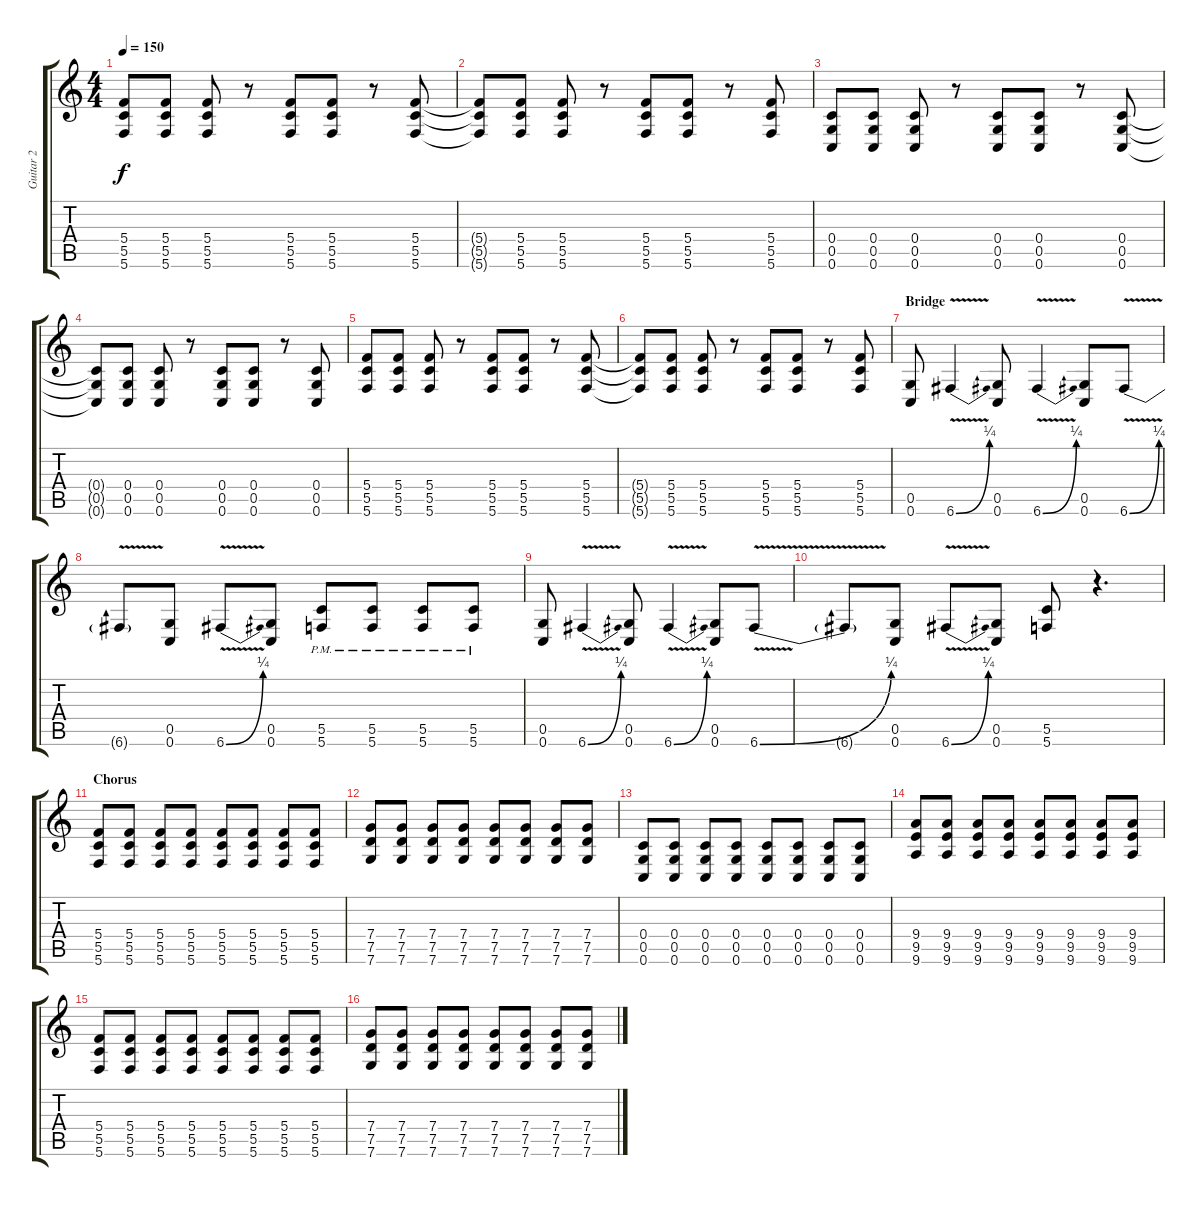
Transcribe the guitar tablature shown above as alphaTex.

\track ("Guitar 2" "Guitar 2") {instrument overdrivenguitar}
\staff {score tabs}
\tuning (D4 A3 F3 C3 G2 C2) {hide}
\ts (4 4)
\tempo 150
\clef g2
\ks c
(5.4 5.5 5.6).8{dy f} (5.4 5.5 5.6).8 (5.4 5.5 5.6).8 r.8 (5.4 5.5 5.6).8 (5.4 5.5 5.6).8 r.8 (5.4 5.5 5.6).8 |
(5.4{t} 5.5{t} 5.6{t}).8 (5.4 5.5 5.6).8 (5.4 5.5 5.6).8 r.8 (5.4 5.5 5.6).8 (5.4 5.5 5.6).8 r.8 (5.4 5.5 5.6).8 |
(0.4 0.5 0.6).8 (0.4 0.5 0.6).8 (0.4 0.5 0.6).8 r.8 (0.4 0.5 0.6).8 (0.4 0.5 0.6).8 r.8 (0.4 0.5 0.6).8 |
(0.4{t} 0.5{t} 0.6{t}).8 (0.4 0.5 0.6).8 (0.4 0.5 0.6).8 r.8 (0.4 0.5 0.6).8 (0.4 0.5 0.6).8 r.8 (0.4 0.5 0.6).8 |
(5.4 5.5 5.6).8 (5.4 5.5 5.6).8 (5.4 5.5 5.6).8 r.8 (5.4 5.5 5.6).8 (5.4 5.5 5.6).8 r.8 (5.4 5.5 5.6).8 |
(5.4{t} 5.5{t} 5.6{t}).8 (5.4 5.5 5.6).8 (5.4 5.5 5.6).8 r.8 (5.4 5.5 5.6).8 (5.4 5.5 5.6).8 r.8 (5.4 5.5 5.6).8 |
\section ("" "Bridge")
(0.5 0.6).8 6.6{be (bend 0 0 60 1) v}.4 (0.5 0.6).8 6.6{be (bend 0 0 60 1) v}.4 (0.5 0.6).8 6.6{be (bend 0 0 60 1) v}.8 |
6.6{t}.8 (0.5 0.6).8 6.6{be (bend 0 0 60 1) v}.8 (0.5 0.6).8 (5.5{pm} 5.6{pm}).8 (5.5{pm} 5.6{pm}).8 (5.5{pm} 5.6{pm}).8 (5.5{pm} 5.6{pm}).8 |
(0.5 0.6).8 6.6{be (bend 0 0 60 1) v}.4 (0.5 0.6).8 6.6{be (bend 0 0 60 1) v}.4 (0.5 0.6).8 6.6{be (bend 0 0 60 1) v}.8 |
6.6{t}.8 (0.5 0.6).8 6.6{be (bend 0 0 60 1) v}.8 (0.5 0.6).8 (5.5 5.6).8 r.4{d} |
\section ("" "Chorus")
(5.4 5.5 5.6).8 (5.4 5.5 5.6).8 (5.4 5.5 5.6).8 (5.4 5.5 5.6).8 (5.4 5.5 5.6).8 (5.4 5.5 5.6).8 (5.4 5.5 5.6).8 (5.4 5.5 5.6).8 |
(7.4 7.5 7.6).8 (7.4 7.5 7.6).8 (7.4 7.5 7.6).8 (7.4 7.5 7.6).8 (7.4 7.5 7.6).8 (7.4 7.5 7.6).8 (7.4 7.5 7.6).8 (7.4 7.5 7.6).8 |
(0.4 0.5 0.6).8 (0.4 0.5 0.6).8 (0.4 0.5 0.6).8 (0.4 0.5 0.6).8 (0.4 0.5 0.6).8 (0.4 0.5 0.6).8 (0.4 0.5 0.6).8 (0.4 0.5 0.6).8 |
(9.4 9.5 9.6).8 (9.4 9.5 9.6).8 (9.4 9.5 9.6).8 (9.4 9.5 9.6).8 (9.4 9.5 9.6).8 (9.4 9.5 9.6).8 (9.4 9.5 9.6).8 (9.4 9.5 9.6).8 |
(5.4 5.5 5.6).8 (5.4 5.5 5.6).8 (5.4 5.5 5.6).8 (5.4 5.5 5.6).8 (5.4 5.5 5.6).8 (5.4 5.5 5.6).8 (5.4 5.5 5.6).8 (5.4 5.5 5.6).8 |
(7.4 7.5 7.6).8 (7.4 7.5 7.6).8 (7.4 7.5 7.6).8 (7.4 7.5 7.6).8 (7.4 7.5 7.6).8 (7.4 7.5 7.6).8 (7.4 7.5 7.6).8 (7.4 7.5 7.6).8
